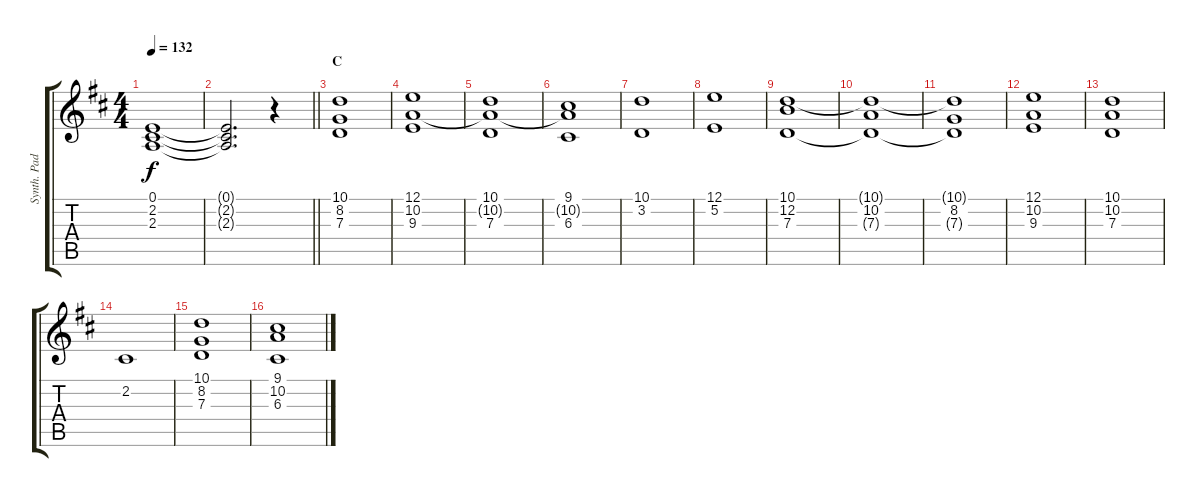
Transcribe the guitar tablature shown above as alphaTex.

\track ("Synth. Pad III" "Synth. Pad") {instrument pad2warm}
\staff {score tabs}
\tuning (E4 B3 G3 D3 A2 E2) {hide}
\ts (4 4)
\tempo 132
\clef g2
\ks d
(0.1 2.2 2.3).1{dy f} |
\barLineRight lightlight
(0.1{t} 2.2{t} 2.3{t}).2{d} r.4 |
\section ("" "C")
(10.1 8.2 7.3).1 |
(12.1 10.2 9.3).1 |
(10.1 10.2{t} 7.3).1 |
(9.1 10.2{t} 6.3).1 |
(10.1 3.2).1 |
(12.1 5.2).1 |
(10.1 12.2 7.3).1 |
(10.1{t} 10.2 7.3{t}).1 |
(10.1{t} 8.2 7.3{t}).1 |
(12.1 10.2 9.3).1 |
(10.1 10.2 7.3).1 |
2.2.1 |
(10.1 8.2 7.3).1 |
(9.1 10.2 6.3).1
